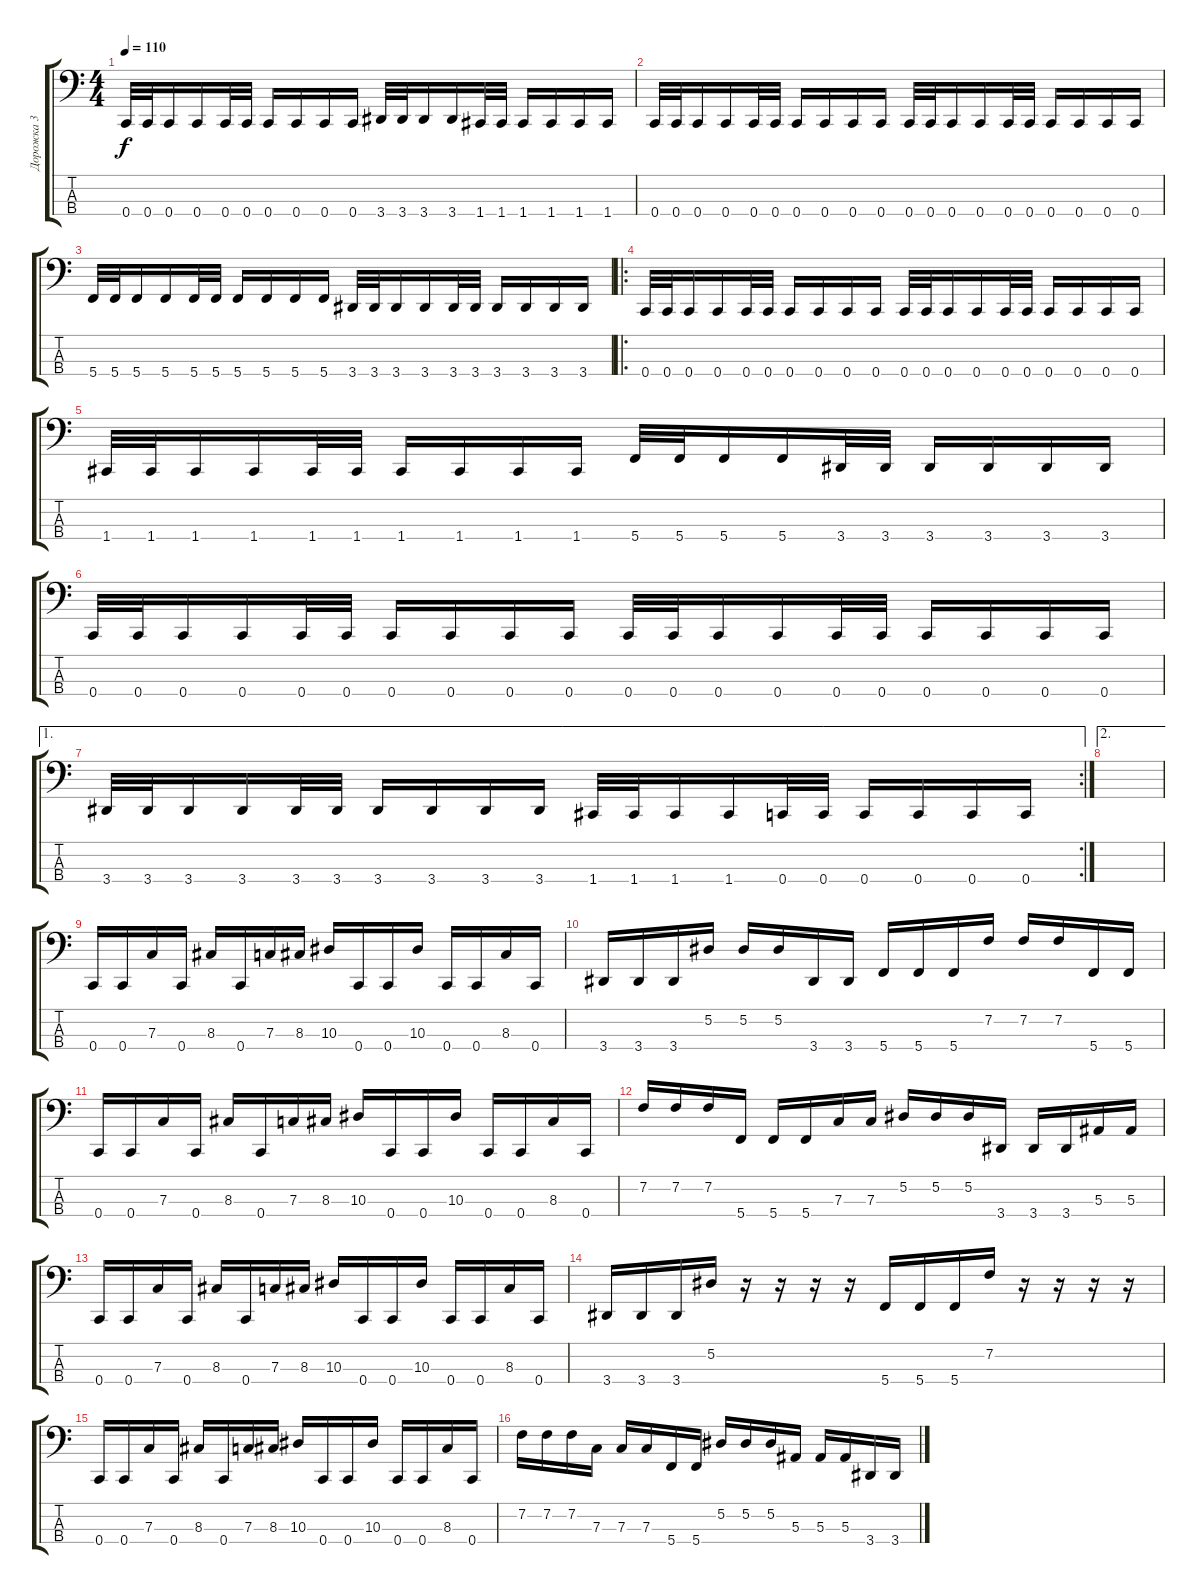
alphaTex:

\track ("Дорожка 3" "Дорожка 3") {instrument electricbasspick}
\staff {score tabs}
\tuning (Eb2 Bb1 F1 C1) {hide}
\ts (4 4)
\tempo 110
\clef f4
\ks c
0.4.32{dy f} 0.4.32 0.4.16 0.4.16 0.4.32 0.4.32 0.4.16 0.4.16 0.4.16 0.4.16 3.4.32 3.4.32 3.4.16 3.4.16 1.4.32 1.4.32 1.4.16 1.4.16 1.4.16 1.4.16 |
0.4.32 0.4.32 0.4.16 0.4.16 0.4.32 0.4.32 0.4.16 0.4.16 0.4.16 0.4.16 0.4.32 0.4.32 0.4.16 0.4.16 0.4.32 0.4.32 0.4.16 0.4.16 0.4.16 0.4.16 |
5.4.32 5.4.32 5.4.16 5.4.16 5.4.32 5.4.32 5.4.16 5.4.16 5.4.16 5.4.16 3.4.32 3.4.32 3.4.16 3.4.16 3.4.32 3.4.32 3.4.16 3.4.16 3.4.16 3.4.16 |
\ro
0.4.32 0.4.32 0.4.16 0.4.16 0.4.32 0.4.32 0.4.16 0.4.16 0.4.16 0.4.16 0.4.32 0.4.32 0.4.16 0.4.16 0.4.32 0.4.32 0.4.16 0.4.16 0.4.16 0.4.16 |
1.4.32 1.4.32 1.4.16 1.4.16 1.4.32 1.4.32 1.4.16 1.4.16 1.4.16 1.4.16 5.4.32 5.4.32 5.4.16 5.4.16 3.4.32 3.4.32 3.4.16 3.4.16 3.4.16 3.4.16 |
0.4.32 0.4.32 0.4.16 0.4.16 0.4.32 0.4.32 0.4.16 0.4.16 0.4.16 0.4.16 0.4.32 0.4.32 0.4.16 0.4.16 0.4.32 0.4.32 0.4.16 0.4.16 0.4.16 0.4.16 |
\ae 1
\rc 2
3.4.32 3.4.32 3.4.16 3.4.16 3.4.32 3.4.32 3.4.16 3.4.16 3.4.16 3.4.16 1.4.32 1.4.32 1.4.16 1.4.16 0.4.32 0.4.32 0.4.16 0.4.16 0.4.16 0.4.16 |
\ae 2
|
0.4.16 0.4.16 7.3.16 0.4.16 8.3.16 0.4.16 7.3.16 8.3.16 10.3.16 0.4.16 0.4.16 10.3.16 0.4.16 0.4.16 8.3.16 0.4.16 |
3.4.16 3.4.16 3.4.16 5.2.16 5.2.16 5.2.16 3.4.16 3.4.16 5.4.16 5.4.16 5.4.16 7.2.16 7.2.16 7.2.16 5.4.16 5.4.16 |
0.4.16 0.4.16 7.3.16 0.4.16 8.3.16 0.4.16 7.3.16 8.3.16 10.3.16 0.4.16 0.4.16 10.3.16 0.4.16 0.4.16 8.3.16 0.4.16 |
7.2.16 7.2.16 7.2.16 5.4.16 5.4.16 5.4.16 7.3.16 7.3.16 5.2.16 5.2.16 5.2.16 3.4.16 3.4.16 3.4.16 5.3.16 5.3.16 |
0.4.16 0.4.16 7.3.16 0.4.16 8.3.16 0.4.16 7.3.16 8.3.16 10.3.16 0.4.16 0.4.16 10.3.16 0.4.16 0.4.16 8.3.16 0.4.16 |
3.4.16 3.4.16 3.4.16 5.2.16 r.16 r.16 r.16 r.16 5.4.16 5.4.16 5.4.16 7.2.16 r.16 r.16 r.16 r.16 |
0.4.16 0.4.16 7.3.16 0.4.16 8.3.16 0.4.16 7.3.16 8.3.16 10.3.16 0.4.16 0.4.16 10.3.16 0.4.16 0.4.16 8.3.16 0.4.16 |
7.2.16 7.2.16 7.2.16 7.3.16 7.3.16 7.3.16 5.4.16 5.4.16 5.2.16 5.2.16 5.2.16 5.3.16 5.3.16 5.3.16 3.4.16 3.4.16
